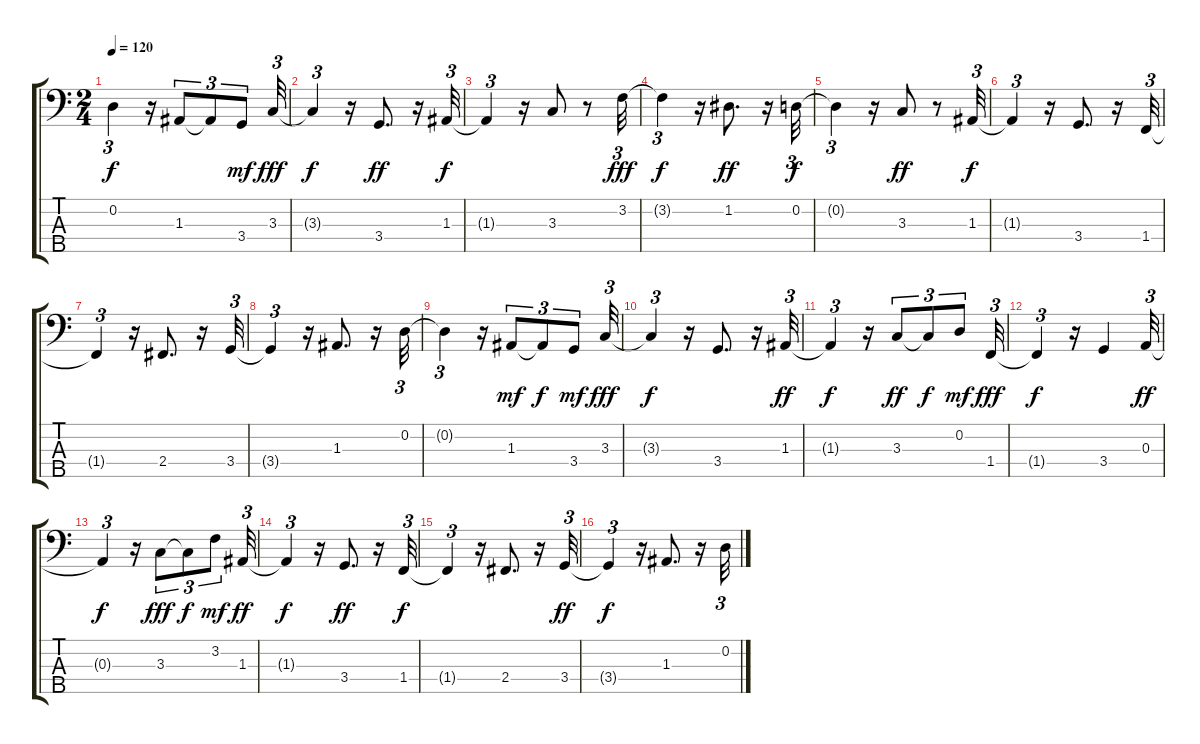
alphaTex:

\track "" {instrument slapbass1}
\staff {score tabs}
\tuning (G2 D2 A1 E1 B0) {hide}
\ts (2 4)
\tempo 120
\clef f4
\ks c
0.2{t}.4{tu (3 2) dy f} r.16 1.3.8{tu (3 2)} 1.3{t}.8{tu (3 2)} 3.4.8{tu (3 2) dy mf} 3.3.32{tu (3 2) dy fff} |
3.3{t}.4{tu (3 2) dy f} r.16 3.4.8{d dy ff} r.16 1.3.32{tu (3 2) dy f} |
1.3{t}.4{tu (3 2)} r.16 3.3.8 r.8 3.2.32{tu (3 2) dy fff} |
3.2{t}.4{tu (3 2) dy f} r.16 1.2.8{d dy ff} r.16 0.2.32{tu (3 2) dy f} |
0.2{t}.4{tu (3 2)} r.16 3.3.8{dy ff} r.8 1.3.32{tu (3 2) dy f} |
1.3{t}.4{tu (3 2)} r.16 3.4.8{d} r.16 1.4.32{tu (3 2)} |
1.4{t}.4{tu (3 2)} r.16 2.4.8{d} r.16 3.4.32{tu (3 2)} |
3.4{t}.4{tu (3 2)} r.16 1.3.8{d} r.16 0.2.32{tu (3 2)} |
0.2{t}.4{tu (3 2)} r.16 1.3.8{tu (3 2) dy mf} 1.3{t}.8{tu (3 2) dy f} 3.4.8{tu (3 2) dy mf} 3.3.32{tu (3 2) dy fff} |
3.3{t}.4{tu (3 2) dy f} r.16 3.4.8{d} r.16 1.3.32{tu (3 2) dy ff} |
1.3{t}.4{tu (3 2) dy f} r.16 3.3.8{tu (3 2) dy ff} 3.3{t}.8{tu (3 2) dy f} 0.2.8{tu (3 2) dy mf} 1.4.32{tu (3 2) dy fff} |
1.4{t}.4{tu (3 2) dy f} r.16 3.4.4 0.3.32{tu (3 2) dy ff} |
0.3{t}.4{tu (3 2) dy f} r.16 3.3.8{tu (3 2) dy fff} 3.3{t}.8{tu (3 2) dy f} 3.2.8{tu (3 2) dy mf} 1.3.32{tu (3 2) dy ff} |
1.3{t}.4{tu (3 2) dy f} r.16 3.4.8{d dy ff} r.16 1.4.32{tu (3 2) dy f} |
1.4{t}.4{tu (3 2)} r.16 2.4.8{d} r.16 3.4.32{tu (3 2) dy ff} |
3.4{t}.4{tu (3 2) dy f} r.16 1.3.8{d} r.16 0.2.32{tu (3 2)}
